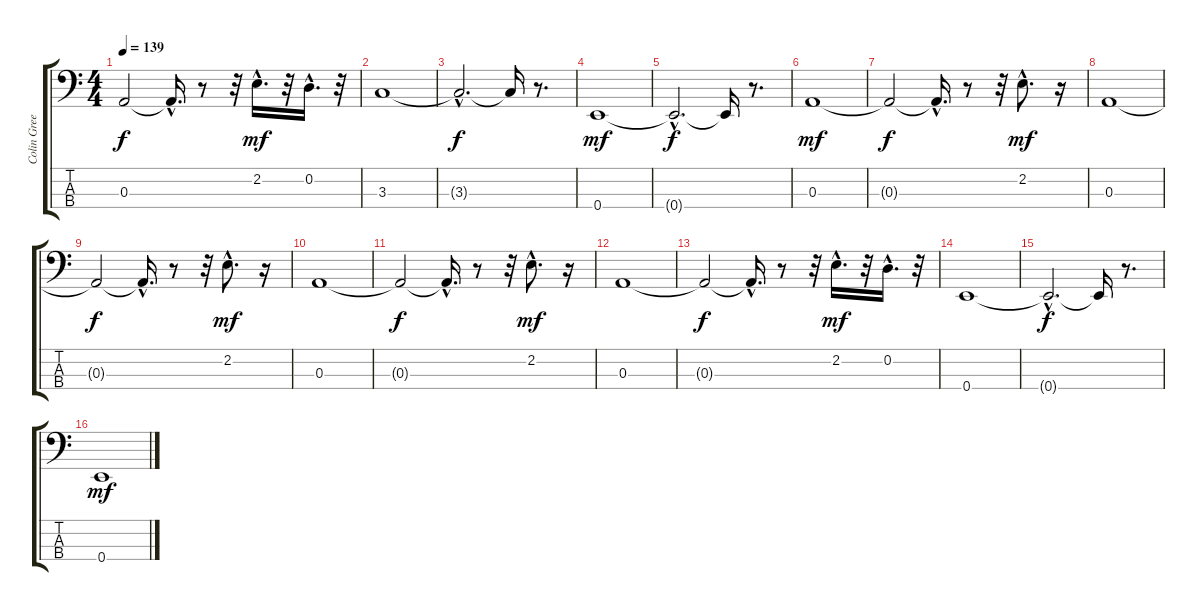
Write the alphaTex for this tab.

\track ("Colin Greenwood - Bass" "Colin Gree") {instrument electricbassfinger}
\staff {score tabs}
\tuning (G2 D2 A1 E1) {hide}
\ts (4 4)
\tempo 139
\clef f4
\ks c
0.3{t}.2{dy f} 0.3{hac t}.16{d} r.8 r.32 2.2{hac}.16{d dy mf} r.32 0.2{hac}.16{d} r.32 |
3.3.1 |
3.3{hac t}.2{d dy f} 3.3{t}.16 r.8{d} |
0.4.1{dy mf} |
0.4{hac t}.2{d dy f} 0.4{t}.16 r.8{d} |
0.3.1{dy mf} |
0.3{t}.2{dy f} 0.3{hac t}.16{d} r.8 r.32 2.2{hac}.8{d dy mf} r.16 |
0.3.1 |
0.3{t}.2{dy f} 0.3{hac t}.16{d} r.8 r.32 2.2{hac}.8{d dy mf} r.16 |
0.3.1 |
0.3{t}.2{dy f} 0.3{hac t}.16{d} r.8 r.32 2.2{hac}.8{d dy mf} r.16 |
0.3.1 |
0.3{t}.2{dy f} 0.3{hac t}.16{d} r.8 r.32 2.2{hac}.16{d dy mf} r.32 0.2{hac}.16{d} r.32 |
0.4.1 |
0.4{hac t}.2{d dy f} 0.4{t}.16 r.8{d} |
0.4.1{dy mf}
